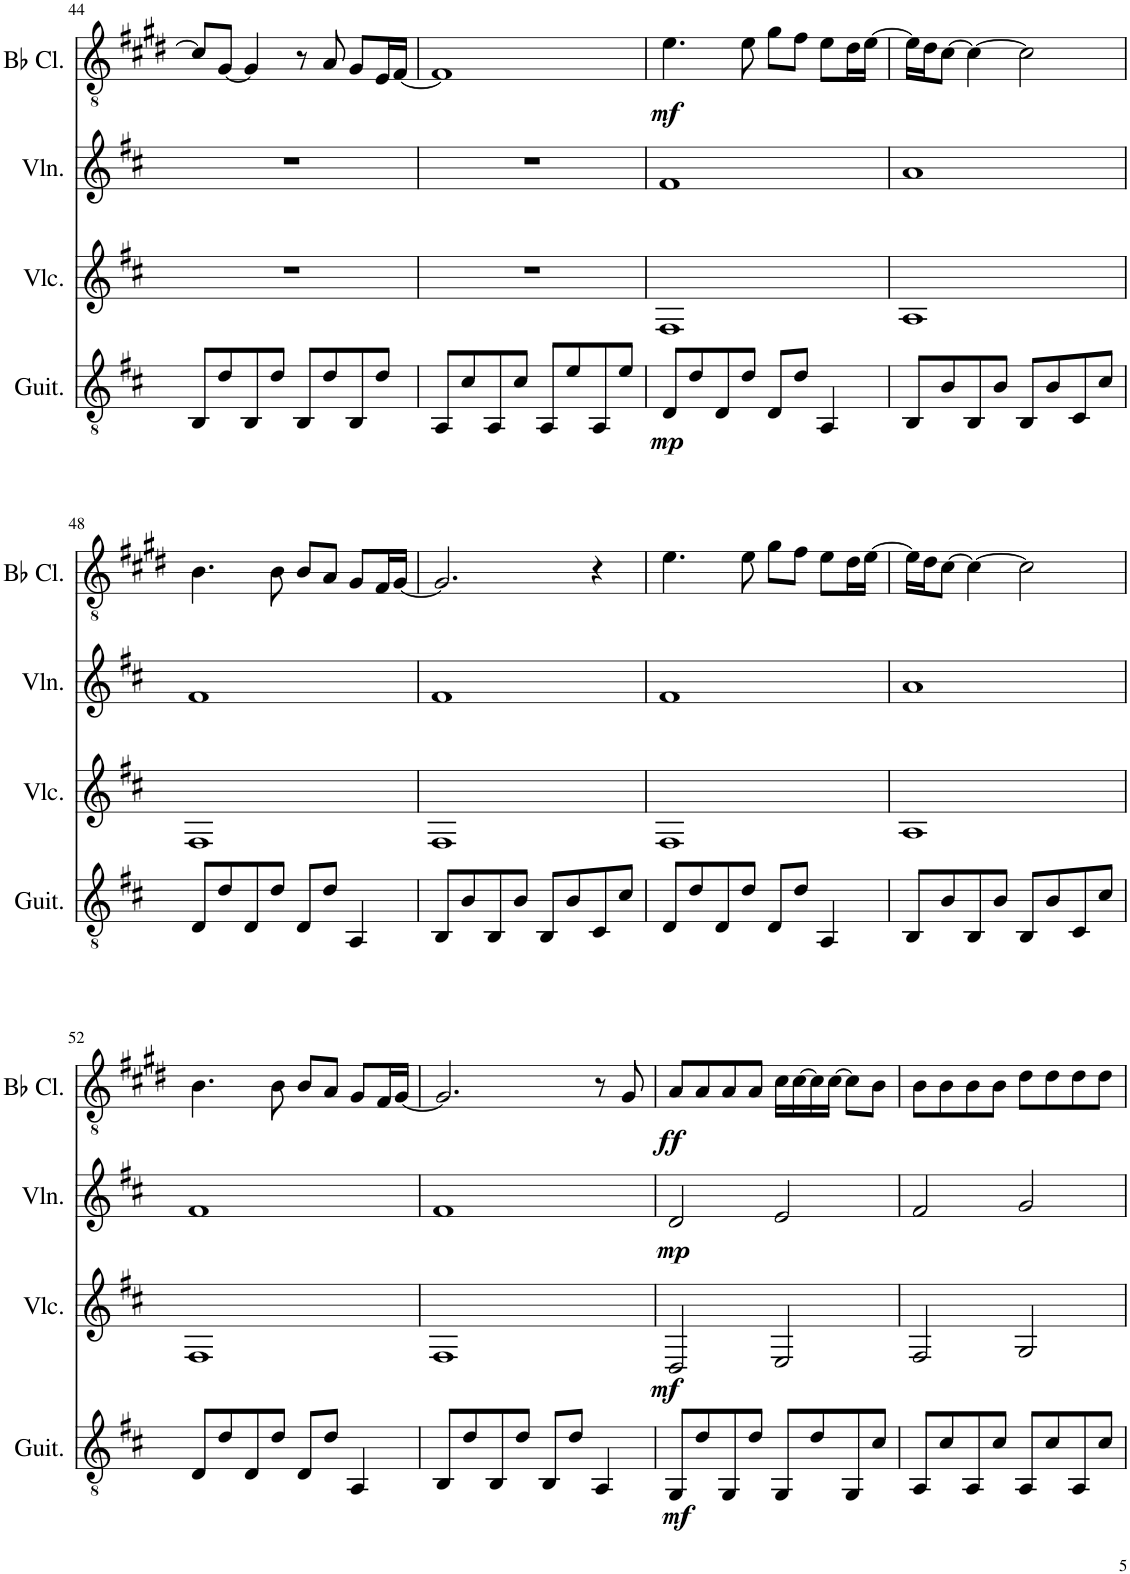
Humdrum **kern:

**kern	**dynam	**kern	**dynam	**kern	**dynam	**kern	**dynam
*part4	*part4	*part3	*part3	*part2	*part2	*part1	*part1
*staff4	*staff4	*staff3	*staff3	*staff2	*staff2	*staff1	*staff1
*I"Acoustic Guitar	*	*I"Violoncello	*	*I"Violin	*	*I"Bb Clarinet	*
*I'Guit.	*	*I'Vlc.	*	*I'Vln.	*	*I'Bb Cl.	*
!!LO:PB:g=z
*clefGv2	*	*clefG2	*	*clefG2	*	*clefGv2	*
*	*	*	*	*	*	*Trd1c2	*
*k[f#c#]	*	*k[f#c#]	*	*k[f#c#]	*	*k[f#c#g#d#]	*
*M4/4	*	*M4/4	*	*M4/4	*	*M4/4	*
=44	=44	=44	=44	=44	=44	=44	=44
8BB/L	.	1r	.	1r	.	8c#/L]	.
8d/	.	.	.	.	.	[8G#/J	.
8BB/	.	.	.	.	.	4G#/]	.
8d/J	.	.	.	.	.	.	.
8BB/L	.	.	.	.	.	8r	.
8d/	.	.	.	.	.	8A/	.
8BB/	.	.	.	.	.	8G#/L	.
8d/J	.	.	.	.	.	16E/L	.
.	.	.	.	.	.	[16F#/JJ	.
=45	=45	=45	=45	=45	=45	=45	=45
8AA/L	.	1r	.	1r	.	1F#]	.
8c#/	.	.	.	.	.	.	.
8AA/	.	.	.	.	.	.	.
8c#/J	.	.	.	.	.	.	.
8AA/L	.	.	.	.	.	.	.
8e/	.	.	.	.	.	.	.
8AA/	.	.	.	.	.	.	.
8e/J	.	.	.	.	.	.	.
=46	=46	=46	=46	=46	=46	=46	=46
!	!LO:DY:b	!	!	!	!	!	!LO:DY:b
8D/L	mp	1F#	.	1f#	.	4.e\	mf
8d/	.	.	.	.	.	.	.
8D/	.	.	.	.	.	.	.
8d/J	.	.	.	.	.	8e\	.
8D/L	.	.	.	.	.	8g#\L	.
8d/J	.	.	.	.	.	8f#\J	.
4AA/	.	.	.	.	.	8e\L	.
.	.	.	.	.	.	16d#\L	.
.	.	.	.	.	.	[16e\JJ	.
=47	=47	=47	=47	=47	=47	=47	=47
8BB/L	.	1A	.	1a	.	16e\LL]	.
.	.	.	.	.	.	16d#\J	.
8B/	.	.	.	.	.	[8c#\J	.
8BB/	.	.	.	.	.	4c#\_	.
8B/J	.	.	.	.	.	.	.
8BB/L	.	.	.	.	.	2c#\]	.
8B/	.	.	.	.	.	.	.
8C#/	.	.	.	.	.	.	.
8c#/J	.	.	.	.	.	.	.
!!LO:LB:g=z
=48	=48	=48	=48	=48	=48	=48	=48
8D/L	.	1F#	.	1f#	.	4.B\	.
8d/	.	.	.	.	.	.	.
8D/	.	.	.	.	.	.	.
8d/J	.	.	.	.	.	8B\	.
8D/L	.	.	.	.	.	8B/L	.
8d/J	.	.	.	.	.	8A/J	.
4AA/	.	.	.	.	.	8G#/L	.
.	.	.	.	.	.	16F#/L	.
.	.	.	.	.	.	[16G#/JJ	.
=49	=49	=49	=49	=49	=49	=49	=49
8BB/L	.	1F#	.	1f#	.	2.G#/]	.
8B/	.	.	.	.	.	.	.
8BB/	.	.	.	.	.	.	.
8B/J	.	.	.	.	.	.	.
8BB/L	.	.	.	.	.	.	.
8B/	.	.	.	.	.	.	.
8C#/	.	.	.	.	.	4r	.
8c#/J	.	.	.	.	.	.	.
=50	=50	=50	=50	=50	=50	=50	=50
8D/L	.	1F#	.	1f#	.	4.e\	.
8d/	.	.	.	.	.	.	.
8D/	.	.	.	.	.	.	.
8d/J	.	.	.	.	.	8e\	.
8D/L	.	.	.	.	.	8g#\L	.
8d/J	.	.	.	.	.	8f#\J	.
4AA/	.	.	.	.	.	8e\L	.
.	.	.	.	.	.	16d#\L	.
.	.	.	.	.	.	[16e\JJ	.
=51	=51	=51	=51	=51	=51	=51	=51
8BB/L	.	1A	.	1a	.	16e\LL]	.
.	.	.	.	.	.	16d#\J	.
8B/	.	.	.	.	.	[8c#\J	.
8BB/	.	.	.	.	.	4c#\_	.
8B/J	.	.	.	.	.	.	.
8BB/L	.	.	.	.	.	2c#\]	.
8B/	.	.	.	.	.	.	.
8C#/	.	.	.	.	.	.	.
8c#/J	.	.	.	.	.	.	.
!!LO:LB:g=z
=52	=52	=52	=52	=52	=52	=52	=52
8D/L	.	1F#	.	1f#	.	4.B\	.
8d/	.	.	.	.	.	.	.
8D/	.	.	.	.	.	.	.
8d/J	.	.	.	.	.	8B\	.
8D/L	.	.	.	.	.	8B/L	.
8d/J	.	.	.	.	.	8A/J	.
4AA/	.	.	.	.	.	8G#/L	.
.	.	.	.	.	.	16F#/L	.
.	.	.	.	.	.	[16G#/JJ	.
=53	=53	=53	=53	=53	=53	=53	=53
8BB/L	.	1F#	.	1f#	.	2.G#/]	.
8d/	.	.	.	.	.	.	.
8BB/	.	.	.	.	.	.	.
8d/J	.	.	.	.	.	.	.
8BB/L	.	.	.	.	.	.	.
8d/J	.	.	.	.	.	.	.
4AA/	.	.	.	.	.	8r	.
.	.	.	.	.	.	8G#/	.
=54	=54	=54	=54	=54	=54	=54	=54
!	!LO:DY:b	!	!LO:DY:b	!	!LO:DY:b	!	!LO:DY:b
8GG/L	mf	2D/	mf	2d/	mp	8A/L	ff
8d/	.	.	.	.	.	8A/	.
8GG/	.	.	.	.	.	8A/	.
8d/J	.	.	.	.	.	8A/J	.
8GG/L	.	2E/	.	2e/	.	16c#\LL	.
.	.	.	.	.	.	[16c#\	.
8d/	.	.	.	.	.	16c#\]	.
.	.	.	.	.	.	[16c#\JJ	.
8GG/	.	.	.	.	.	8c#\L]	.
8c#/J	.	.	.	.	.	8B\J	.
=55	=55	=55	=55	=55	=55	=55	=55
8AA/L	.	2F#/	.	2f#/	.	8B\L	.
8c#/	.	.	.	.	.	8B\	.
8AA/	.	.	.	.	.	8B\	.
8c#/J	.	.	.	.	.	8B\J	.
8AA/L	.	2G/	.	2g/	.	8d#\L	.
8c#/	.	.	.	.	.	8d#\	.
8AA/	.	.	.	.	.	8d#\	.
8c#/J	.	.	.	.	.	8d#\J	.
=	=	=	=	=	=	=	=
*-	*-	*-	*-	*-	*-	*-	*-
